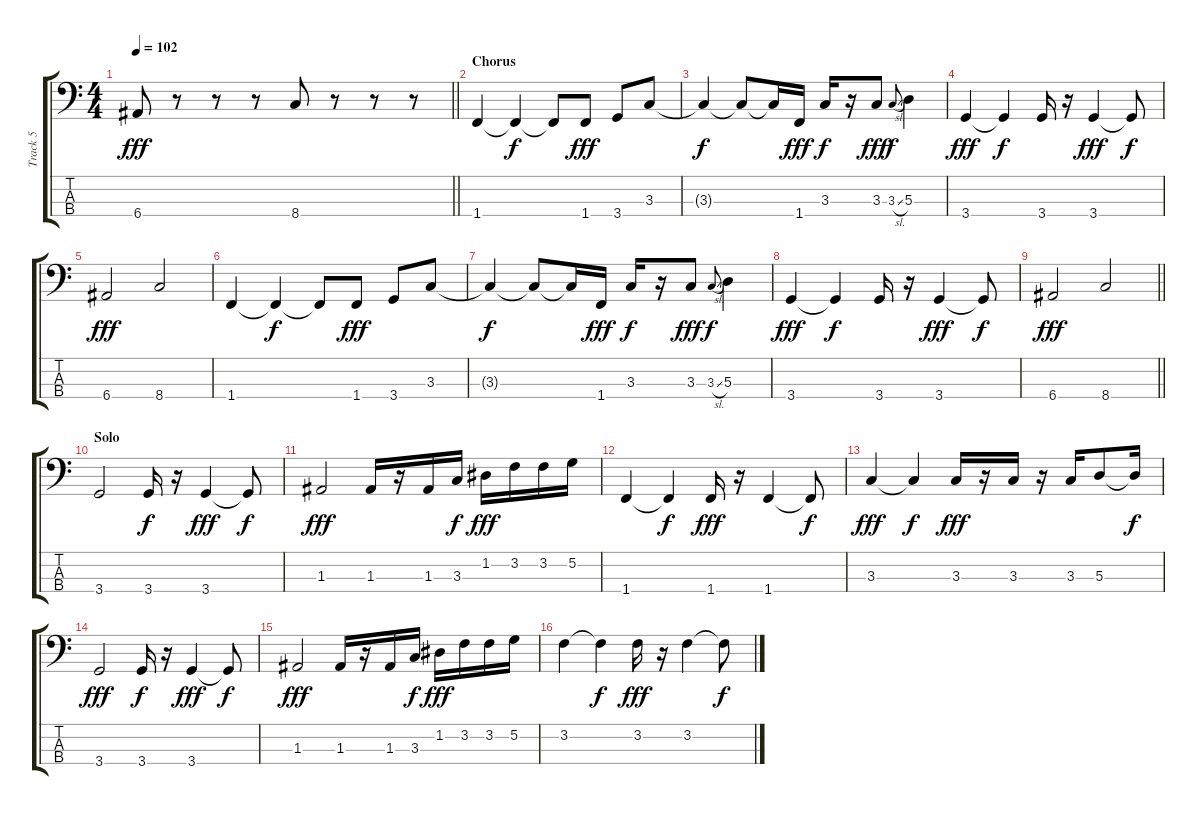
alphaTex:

\track ("Track 5" "Track 5") {instrument electricbassfinger}
\staff {score tabs}
\tuning (G2 D2 A1 E1) {hide}
\ts (4 4)
\tempo 102
\clef f4
\barLineRight lightlight
\ks c
6.4.8{dy fff} r.8 r.8 r.8 8.4.8 r.8 r.8 r.8 |
\section ("" "Chorus")
1.4.4 1.4{t}.4{dy f} 1.4{t}.8 1.4.8{dy fff} 3.4.8 3.3.8 |
3.3{t}.4{dy f} 3.3{t}.8 3.3{t}.16 1.4.16{dy fff} 3.3.16{dy f} r.16 3.3.8{dy fff} 3.3{sl}.8{gr onbeat dy f} 5.3.4 |
3.4.4{dy fff} 3.4{t}.4{dy f} 3.4.16 r.16 3.4.4{dy fff} 3.4{t}.8{dy f} |
6.4.2{dy fff} 8.4.2 |
1.4.4 1.4{t}.4{dy f} 1.4{t}.8 1.4.8{dy fff} 3.4.8 3.3.8 |
3.3{t}.4{dy f} 3.3{t}.8 3.3{t}.16 1.4.16{dy fff} 3.3.16{dy f} r.16 3.3.8{dy fff} 3.3{sl}.8{gr onbeat dy f} 5.3.4 |
3.4.4{dy fff} 3.4{t}.4{dy f} 3.4.16 r.16 3.4.4{dy fff} 3.4{t}.8{dy f} |
\barLineRight lightlight
6.4.2{dy fff} 8.4.2 |
\section ("" "Solo")
3.4.2 3.4.16{dy f} r.16 3.4.4{dy fff} 3.4{t}.8{dy f} |
1.3.2{dy fff} 1.3.16 r.16 1.3.16 3.3.16{dy f} 1.2.16{dy fff} 3.2.16 3.2.16 5.2.16 |
1.4.4 1.4{t}.4{dy f} 1.4.16{dy fff} r.16 1.4.4 1.4{t}.8{dy f} |
3.3.4{dy fff} 3.3{t}.4{dy f} 3.3.16{dy fff} r.16 3.3.16 r.16 3.3.16 5.3.8 5.3{t}.16{dy f} |
3.4.2{dy fff} 3.4.16{dy f} r.16 3.4.4{dy fff} 3.4{t}.8{dy f} |
1.3.2{dy fff} 1.3.16 r.16 1.3.16 3.3.16{dy f} 1.2.16{dy fff} 3.2.16 3.2.16 5.2.16 |
3.2.4 3.2{t}.4{dy f} 3.2.16{dy fff} r.16 3.2.4 3.2{t}.8{dy f}
